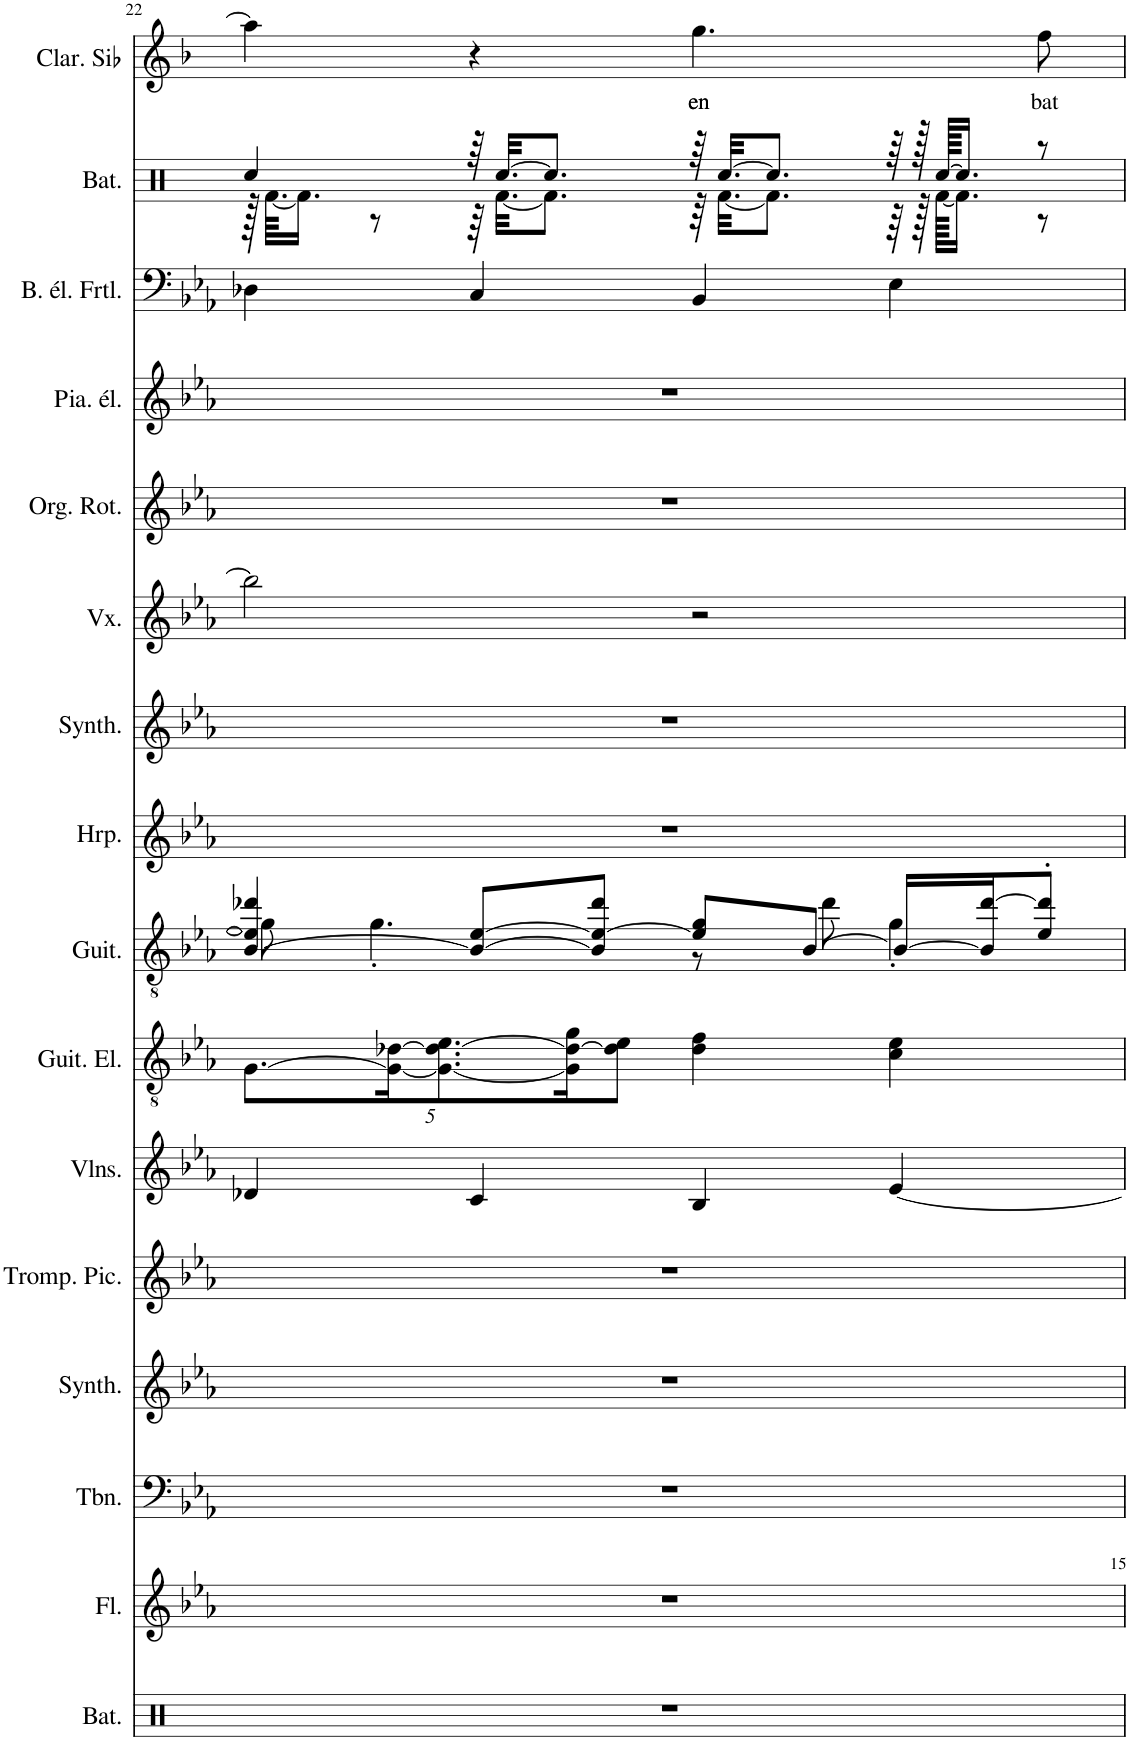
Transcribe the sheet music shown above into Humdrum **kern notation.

**kern	**kern	**kern	**kern	**kern	**kern	**kern	**kern	**kern	**kern	**kern	**kern	**kern	**kern	**kern	**kern	**text
*part16	*part15	*part14	*part13	*part12	*part11	*part10	*part9	*part8	*part7	*part6	*part5	*part4	*part3	*part2	*part1	*part1
*staff16	*staff15	*staff14	*staff13	*staff12	*staff11	*staff10	*staff9	*staff8	*staff7	*staff6	*staff5	*staff4	*staff3	*staff2	*staff1	*staff1
*I"Batterie, Percussion	*I"Flûte, Fl�te	*I"Trombone, Cuivres 3	*I"Synthétiseur de cuivres, Cuivres 2	*I"Trompette piccolo, Cuivres 1	*I"Violons, Cordes	*I"Guitare électrique, Guitare 2	*I"Guitare acoustique, Guitare 1	*I"Harpe, Clavier 5	*I"Synthétiseur d'effets, Clavier 4	*I"Voix, Clavier 3	*I"Orgue rotatif, Clavier 2	*I"Piano électrique, Clavier 1	*I"Basse électrique fretless, Basse	*I"Batterie, Batterie	*I"Clarinette en Sib	*
*I'Bat.	*I'Fl.	*I'Tbn.	*I'Synth.	*I'Tromp. Pic.	*I'Vlns.	*I'Guit. El.	*I'Guit.	*I'Hrp.	*I'Synth.	*I'Vx.	*I'Org. Rot.	*I'Pia. él.	*I'B. él. Frtl.	*I'Bat.	*I'Clar. Sib	*
!!LO:PB:g=z
*clefX	*clefG2	*clefF4	*clefG2	*clefG2	*clefG2	*clefGv2	*clefGv2	*clefG2	*clefG2	*clefG2	*clefG2	*clefG2	*clefF4	*clefX	*clefG2	*
*	*	*	*	*Trd-6c-10	*	*	*	*	*	*	*	*	*Trd7c12	*	*Trd1c2	*
*k[]	*k[b-e-a-]	*k[b-e-a-]	*k[b-e-a-]	*k[b-e-a-]	*k[b-e-a-]	*k[b-e-a-]	*k[b-e-a-]	*k[b-e-a-]	*k[b-e-a-]	*k[b-e-a-]	*k[b-e-a-]	*k[b-e-a-]	*k[b-e-a-]	*k[]	*k[b-]	*
*M4/4	*M4/4	*M4/4	*M4/4	*M4/4	*M4/4	*M4/4	*M4/4	*M4/4	*M4/4	*M4/4	*M4/4	*M4/4	*M4/4	*M4/4	*M4/4	*
*	*	*	*	*	*	*Xbrackettup	*	*	*	*	*	*	*	*	*	*
=22	=22	=22	=22	=22	=22	=22	=22	=22	=22	=22	=22	=22	=22	=22	=22	=22
*	*	*	*	*	*	*	*^	*	*	*	*	*	*	*^	*	*
1r	1r	1r	1r	1r	4d-X/	[10.G\L	[4B-/ 4e-/] 4dd-X/	8g\]	1r	1r	2bb-\]	1r	1r	4D-X\	4Rcc/	128r	4aa\]	.
.	.	.	.	.	.	.	.	.	.	.	.	.	.	.	.	[64.Rf\KKLL	.	.
.	.	.	.	.	.	.	.	.	.	.	.	.	.	.	.	16.Rf\JJ]	.	.
.	.	.	.	.	.	.	.	4.g'\	.	.	.	.	.	.	.	8r	.	.
.	.	.	.	.	.	20G\_ [20d-X\K	.	.	.	.	.	.	.	.	.	.	.	.
.	.	.	.	.	.	10.G\_ 10.d-\_ 10.e-\	.	.	.	.	.	.	.	.	.	.	.	.
.	.	.	.	.	4c/	.	8B-/_ [8e-/L	.	.	.	.	.	.	4C/	64r	64r	4r	.
.	.	.	.	.	.	.	.	.	.	.	.	.	.	.	[32.Rcc/KKL	[32.Rf\KKL	.	.
.	.	.	.	.	.	.	.	.	.	.	.	.	.	.	8.Rcc/J]	8.Rf\J]	.	.
.	.	.	.	.	.	20G\] 20d-\_ 20g\K	.	.	.	.	.	.	.	.	.	.	.	.
.	.	.	.	.	.	.	8B-/] 8e-/_ 8dd-/J	.	.	.	.	.	.	.	.	.	.	.
.	.	.	.	.	.	10d-\] 10e-\J	.	.	.	.	.	.	.	.	.	.	.	.
!	!	!	!	!	!	!	!	!	!	!	!	!	!	!	!	!	!	!LO:LY:b
.	.	.	.	.	4B-/	4d-\ 4f\	8e-/] 8g/L	8r	.	.	2r	.	.	4BB-/	64r	64r	4.gg\	en
.	.	.	.	.	.	.	.	.	.	.	.	.	.	.	[32.Rcc/KKL	[32.Rf\KKL	.	.
.	.	.	.	.	.	.	.	.	.	.	.	.	.	.	8.Rcc/J]	8.Rf\J]	.	.
.	.	.	.	.	.	.	[8B-/J	8dd-\	.	.	.	.	.	.	.	.	.	.
.	.	.	.	.	[4e-/	4c\ 4e-\	16B-/LL_	4g'\	.	.	.	.	.	4E-\	64r	64r	.	.
.	.	.	.	.	.	.	.	.	.	.	.	.	.	.	128r	128r	.	.
.	.	.	.	.	.	.	.	.	.	.	.	.	.	.	[128Rcc/KKKLL	[128Rf\KKKLL	.	.
.	.	.	.	.	.	.	.	.	.	.	.	.	.	.	16.Rcc/JJ]	16.Rf\JJ]	.	.
.	.	.	.	.	.	.	16B-/] [16dd-/J	.	.	.	.	.	.	.	.	.	.	.
!	!	!	!	!	!	!	!	!	!	!	!	!	!	!	!	!	!	!LO:LY:b
.	.	.	.	.	.	.	8e-/' 8dd-/]'J	.	.	.	.	.	.	.	8r	8r	8ff\	bat
*	*	*	*	*	*	*	*v	*v	*	*	*	*	*	*	*v	*v	*	*
=	=	=	=	=	=	=	=	=	=	=	=	=	=	=	=	=
*-	*-	*-	*-	*-	*-	*-	*-	*-	*-	*-	*-	*-	*-	*-	*-	*-
